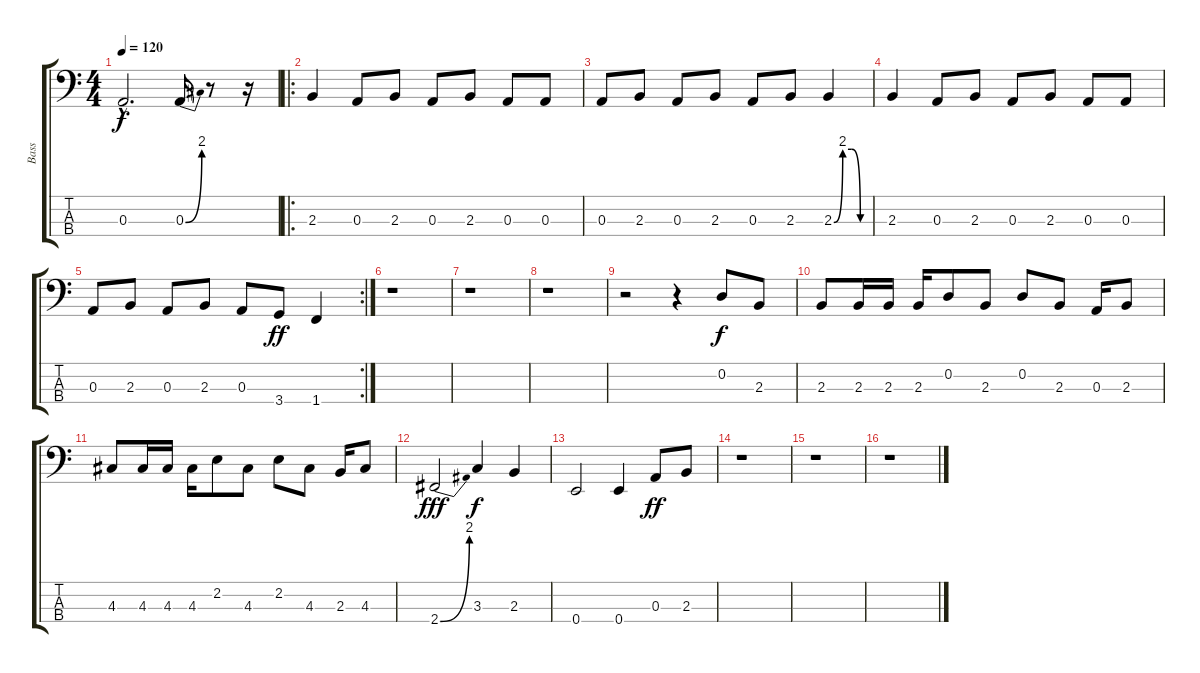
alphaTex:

\track ("Bass" "Bass") {instrument electricbasspick}
\staff {score tabs}
\tuning (G2 D2 A1 E1) {hide}
\ts (4 4)
\tempo 120
\clef f4
\ks c
0.3{hac}.2{d dy f} 0.3{be (bend 0 0 60 8)}.16 r.8 r.16 |
\ro
2.3.4 0.3.8 2.3.8 0.3.8 2.3.8 0.3.8 0.3.8 |
0.3.8 2.3.8 0.3.8 2.3.8 0.3.8 2.3.8 2.3{be (custom 0 0 15 8 30 8 45 0 60 0)}.4 |
2.3.4 0.3.8 2.3.8 0.3.8 2.3.8 0.3.8 0.3.8 |
\rc 2
0.3.8 2.3.8 0.3.8 2.3.8 0.3.8 3.4.8{dy ff} 1.4.4 |
r.1 |
r.1 |
r.1 |
r.2 r.4 0.2.8{dy f} 2.3.8 |
2.3.8 2.3.16 2.3.16 2.3.16 0.2.8 2.3.8 0.2.8 2.3.8 0.3.16 2.3.8 |
4.3.8 4.3.16 4.3.16 4.3.16 2.2.8 4.3.8 2.2.8 4.3.8 2.3.16 4.3.8 |
2.4{be (bend 0 0 60 8)}.2{dy fff} 3.3.4{dy f} 2.3.4 |
0.4.2 0.4.4 0.3.8{dy ff} 2.3.8 |
r.1 |
r.1 |
r.1
